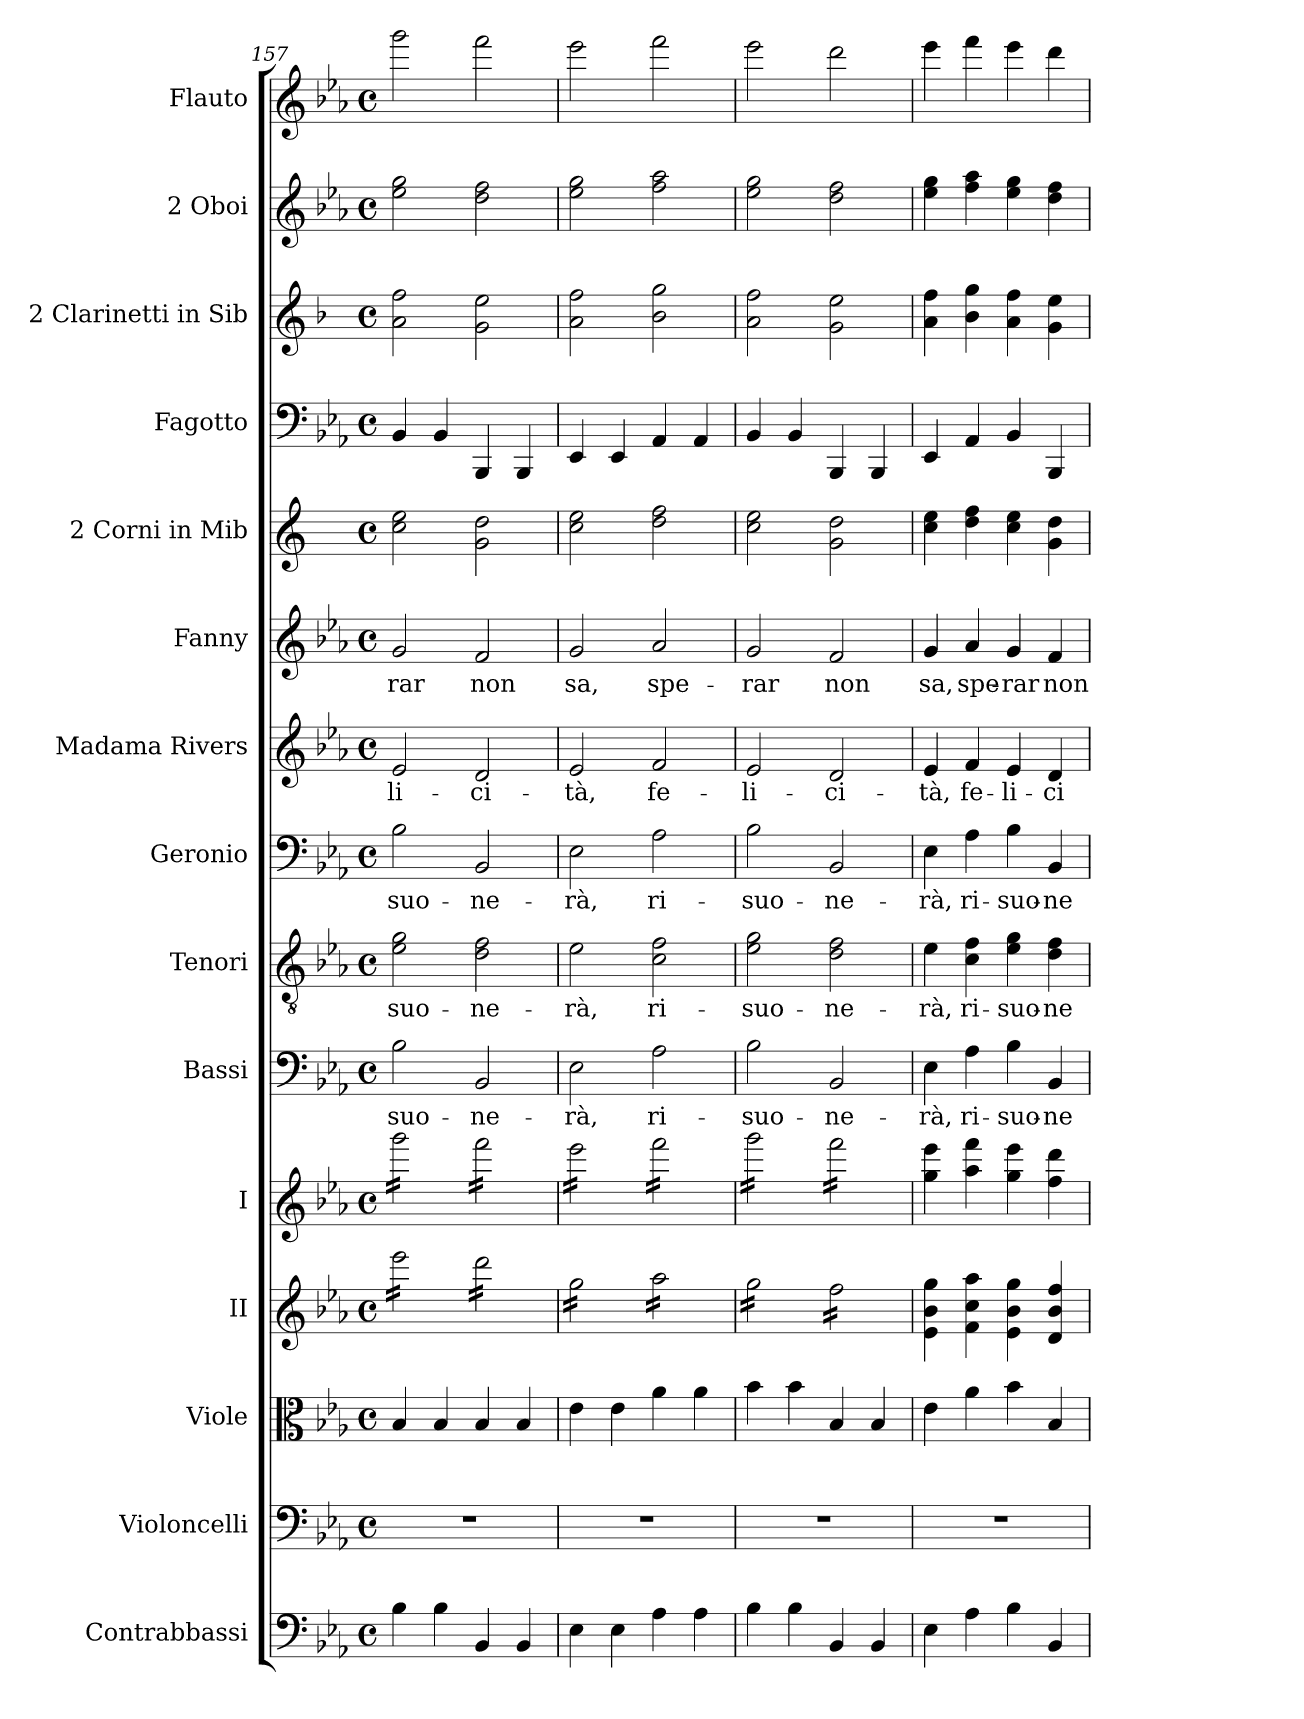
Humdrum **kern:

**kern	**kern	**kern	**kern	**kern	**kern	**text	**kern	**text	**kern	**text	**kern	**text	**kern	**text	**kern	**kern	**kern	**kern	**kern
*part15	*part14	*part13	*part12	*part11	*part10	*part10	*part9	*part9	*part8	*part8	*part7	*part7	*part6	*part6	*part5	*part4	*part3	*part2	*part1
*staff15	*staff14	*staff13	*staff12	*staff11	*staff10	*staff10	*staff9	*staff9	*staff8	*staff8	*staff7	*staff7	*staff6	*staff6	*staff5	*staff4	*staff3	*staff2	*staff1
*I"Contrabbassi	*I"Violoncelli	*I"Viole	*I"II	*I"I	*I"Bassi	*	*I"Tenori	*	*I"Geronio	*	*I"Madama Rivers	*	*I"Fanny	*	*I"2 Corni in Mib	*I"Fagotto	*I"2 Clarinetti in Sib	*I"2 Oboi	*I"Flauto
*I'Cb.	*I'Vc.	*I'Vle	*I'II	*I'I	*I'B.	*	*I'T.	*	*I'Ger.	*	*I'Mad.	*	*I'Fan.	*	*I'Cor. Mib	*I'Fg.	*I'Cl. Sib	*I'Ob.	*I'Fl.
*clefF4	*clefF4	*clefC3	*clefG2	*clefG2	*clefF4	*	*clefGv2	*	*clefF4	*	*clefG2	*	*clefG2	*	*clefG2	*clefF4	*clefG2	*clefG2	*clefG2
*	*	*	*	*	*	*	*	*	*	*	*	*	*	*	*	*	*ITrd1c2	*	*
*k[b-e-a-]	*k[b-e-a-]	*k[b-e-a-]	*k[b-e-a-]	*k[b-e-a-]	*k[b-e-a-]	*	*k[b-e-a-]	*	*k[b-e-a-]	*	*k[b-e-a-]	*	*k[b-e-a-]	*	*k[]	*k[b-e-a-]	*k[b-e-a-]	*k[b-e-a-]	*k[b-e-a-]
*E-:	*E-:	*E-:	*E-:	*E-:	*E-:	*	*E-:	*	*E-:	*	*E-:	*	*E-:	*	*C:	*E-:	*E-:	*E-:	*E-:
*M4/4	*M4/4	*M4/4	*M4/4	*M4/4	*M4/4	*	*M4/4	*	*M4/4	*	*M4/4	*	*M4/4	*	*M4/4	*M4/4	*M4/4	*M4/4	*M4/4
*met(c)	*met(c)	*met(c)	*met(c)	*met(c)	*met(c)	*	*met(c)	*	*met(c)	*	*met(c)	*	*met(c)	*	*met(c)	*met(c)	*met(c)	*met(c)	*met(c)
=157	=157	=157	=157	=157	=157	=157	=157	=157	=157	=157	=157	=157	=157	=157	=157	=157	=157	=157	=157
!	!	!	!	!	!	!LO:LY:b	!	!LO:LY:b	!	!LO:LY:b	!	!LO:LY:b	!	!LO:LY:b	!	!	!	!	!
*	*	*	*tremolo	*	*	*	*	*	*	*	*	*	*	*	*	*	*	*	*
*	*	*	*	*tremolo	*	*	*	*	*	*	*	*	*	*	*	*	*	*	*
4B-\	1r	4B-/	16eee-\LL	16ggg\LL	2B-\	-suo-	2e-\ 2g\	-suo-	2B-\	-suo-	2e-/	-li-	2g/	-rar	2cc\ 2ee\	4BB-/	2g\ 2ee-\	2ee-\ 2gg\	2ggg\
.	.	.	16eee-\	16ggg\	.	.	.	.	.	.	.	.	.	.	.	.	.	.	.
.	.	.	16eee-\	16ggg\	.	.	.	.	.	.	.	.	.	.	.	.	.	.	.
.	.	.	16eee-\	16ggg\	.	.	.	.	.	.	.	.	.	.	.	.	.	.	.
4B-\	.	4B-/	16eee-\	16ggg\	.	.	.	.	.	.	.	.	.	.	.	4BB-/	.	.	.
.	.	.	16eee-\	16ggg\	.	.	.	.	.	.	.	.	.	.	.	.	.	.	.
.	.	.	16eee-\	16ggg\	.	.	.	.	.	.	.	.	.	.	.	.	.	.	.
.	.	.	16eee-\JJ	16ggg\JJ	.	.	.	.	.	.	.	.	.	.	.	.	.	.	.
!	!	!	!	!	!	!LO:LY:b	!	!LO:LY:b	!	!LO:LY:b	!	!LO:LY:b	!	!LO:LY:b	!	!	!	!	!
4BB-/	.	4B-/	16ddd\LL	16fff\LL	2BB-/	-ne-	2d\ 2f\	-ne-	2BB-/	-ne-	2d/	-ci-	2f/	non	2g\ 2dd\	4BBB-/	2f\ 2dd\	2dd\ 2ff\	2fff\
.	.	.	16ddd\	16fff\	.	.	.	.	.	.	.	.	.	.	.	.	.	.	.
.	.	.	16ddd\	16fff\	.	.	.	.	.	.	.	.	.	.	.	.	.	.	.
.	.	.	16ddd\	16fff\	.	.	.	.	.	.	.	.	.	.	.	.	.	.	.
4BB-/	.	4B-/	16ddd\	16fff\	.	.	.	.	.	.	.	.	.	.	.	4BBB-/	.	.	.
.	.	.	16ddd\	16fff\	.	.	.	.	.	.	.	.	.	.	.	.	.	.	.
.	.	.	16ddd\	16fff\	.	.	.	.	.	.	.	.	.	.	.	.	.	.	.
.	.	.	16ddd\JJ	16fff\JJ	.	.	.	.	.	.	.	.	.	.	.	.	.	.	.
!!LO:PB:g=z
=158	=158	=158	=158	=158	=158	=158	=158	=158	=158	=158	=158	=158	=158	=158	=158	=158	=158	=158	=158
!	!	!	!	!	!	!LO:LY:b	!	!LO:LY:b	!	!LO:LY:b	!	!LO:LY:b	!	!LO:LY:b	!	!	!	!	!
4E-\	1r	4e-\	16gg\LL	16eee-\LL	2E-\	-rà,	2e-\	-rà,	2E-\	-rà,	2e-/	-tà,	2g/	sa,	2cc\ 2ee\	4EE-/	2g\ 2ee-\	2ee-\ 2gg\	2eee-\
.	.	.	16gg\	16eee-\	.	.	.	.	.	.	.	.	.	.	.	.	.	.	.
.	.	.	16gg\	16eee-\	.	.	.	.	.	.	.	.	.	.	.	.	.	.	.
.	.	.	16gg\	16eee-\	.	.	.	.	.	.	.	.	.	.	.	.	.	.	.
4E-\	.	4e-\	16gg\	16eee-\	.	.	.	.	.	.	.	.	.	.	.	4EE-/	.	.	.
.	.	.	16gg\	16eee-\	.	.	.	.	.	.	.	.	.	.	.	.	.	.	.
.	.	.	16gg\	16eee-\	.	.	.	.	.	.	.	.	.	.	.	.	.	.	.
.	.	.	16gg\JJ	16eee-\JJ	.	.	.	.	.	.	.	.	.	.	.	.	.	.	.
!	!	!	!	!	!	!LO:LY:b	!	!LO:LY:b	!	!LO:LY:b	!	!LO:LY:b	!	!LO:LY:b	!	!	!	!	!
4A-\	.	4a-\	16aa-\LL	16fff\LL	2A-\	ri-	2c\ 2f\	ri-	2A-\	ri-	2f/	fe-	2a-/	spe-	2dd\ 2ff\	4AA-/	2a-\ 2ff\	2ff\ 2aa-\	2fff\
.	.	.	16aa-\	16fff\	.	.	.	.	.	.	.	.	.	.	.	.	.	.	.
.	.	.	16aa-\	16fff\	.	.	.	.	.	.	.	.	.	.	.	.	.	.	.
.	.	.	16aa-\	16fff\	.	.	.	.	.	.	.	.	.	.	.	.	.	.	.
4A-\	.	4a-\	16aa-\	16fff\	.	.	.	.	.	.	.	.	.	.	.	4AA-/	.	.	.
.	.	.	16aa-\	16fff\	.	.	.	.	.	.	.	.	.	.	.	.	.	.	.
.	.	.	16aa-\	16fff\	.	.	.	.	.	.	.	.	.	.	.	.	.	.	.
.	.	.	16aa-\JJ	16fff\JJ	.	.	.	.	.	.	.	.	.	.	.	.	.	.	.
=159	=159	=159	=159	=159	=159	=159	=159	=159	=159	=159	=159	=159	=159	=159	=159	=159	=159	=159	=159
!	!	!	!	!	!	!LO:LY:b	!	!LO:LY:b	!	!LO:LY:b	!	!LO:LY:b	!	!LO:LY:b	!	!	!	!	!
4B-\	1r	4b-\	16gg\LL	16ggg\LL	2B-\	-suo-	2e-\ 2g\	-suo-	2B-\	-suo-	2e-/	-li-	2g/	-rar	2cc\ 2ee\	4BB-/	2g\ 2ee-\	2ee-\ 2gg\	2eee-\
.	.	.	16gg\	16ggg\	.	.	.	.	.	.	.	.	.	.	.	.	.	.	.
.	.	.	16gg\	16ggg\	.	.	.	.	.	.	.	.	.	.	.	.	.	.	.
.	.	.	16gg\	16ggg\	.	.	.	.	.	.	.	.	.	.	.	.	.	.	.
4B-\	.	4b-\	16gg\	16ggg\	.	.	.	.	.	.	.	.	.	.	.	4BB-/	.	.	.
.	.	.	16gg\	16ggg\	.	.	.	.	.	.	.	.	.	.	.	.	.	.	.
.	.	.	16gg\	16ggg\	.	.	.	.	.	.	.	.	.	.	.	.	.	.	.
.	.	.	16gg\JJ	16ggg\JJ	.	.	.	.	.	.	.	.	.	.	.	.	.	.	.
!	!	!	!	!	!	!LO:LY:b	!	!LO:LY:b	!	!LO:LY:b	!	!LO:LY:b	!	!LO:LY:b	!	!	!	!	!
4BB-/	.	4B-/	16ff\LL	16fff\LL	2BB-/	-ne-	2d\ 2f\	-ne-	2BB-/	-ne-	2d/	-ci-	2f/	non	2g\ 2dd\	4BBB-/	2f\ 2dd\	2dd\ 2ff\	2ddd\
.	.	.	16ff\	16fff\	.	.	.	.	.	.	.	.	.	.	.	.	.	.	.
.	.	.	16ff\	16fff\	.	.	.	.	.	.	.	.	.	.	.	.	.	.	.
.	.	.	16ff\	16fff\	.	.	.	.	.	.	.	.	.	.	.	.	.	.	.
4BB-/	.	4B-/	16ff\	16fff\	.	.	.	.	.	.	.	.	.	.	.	4BBB-/	.	.	.
.	.	.	16ff\	16fff\	.	.	.	.	.	.	.	.	.	.	.	.	.	.	.
.	.	.	16ff\	16fff\	.	.	.	.	.	.	.	.	.	.	.	.	.	.	.
.	.	.	16ff\JJ	16fff\JJ	.	.	.	.	.	.	.	.	.	.	.	.	.	.	.
*	*	*	*	*Xtremolo	*	*	*	*	*	*	*	*	*	*	*	*	*	*	*
*	*	*	*Xtremolo	*	*	*	*	*	*	*	*	*	*	*	*	*	*	*	*
=160	=160	=160	=160	=160	=160	=160	=160	=160	=160	=160	=160	=160	=160	=160	=160	=160	=160	=160	=160
!	!	!	!	!	!	!LO:LY:b	!	!LO:LY:b	!	!LO:LY:b	!	!LO:LY:b	!	!LO:LY:b	!	!	!	!	!
4E-\	1r	4e-\	4e-\ 4b-\ 4gg\	4gg\ 4eee-\	4E-\	-rà,	4e-\	-rà,	4E-\	-rà,	4e-/	-tà,	4g/	sa,	4cc\ 4ee\	4EE-/	4g\ 4ee-\	4ee-\ 4gg\	4eee-\
!	!	!	!	!	!	!LO:LY:b	!	!LO:LY:b	!	!LO:LY:b	!	!LO:LY:b	!	!LO:LY:b	!	!	!	!	!
4A-\	.	4a-\	4f\ 4cc\ 4aa-\	4aa-\ 4fff\	4A-\	ri-	4c\ 4f\	ri-	4A-\	ri-	4f/	fe-	4a-/	spe-	4dd\ 4ff\	4AA-/	4a-\ 4ff\	4ff\ 4aa-\	4fff\
!	!	!	!	!	!	!LO:LY:b	!	!LO:LY:b	!	!LO:LY:b	!	!LO:LY:b	!	!LO:LY:b	!	!	!	!	!
4B-\	.	4b-\	4e-\ 4b-\ 4gg\	4gg\ 4eee-\	4B-\	-suo-	4e-\ 4g\	-suo-	4B-\	-suo-	4e-/	-li-	4g/	-rar	4cc\ 4ee\	4BB-/	4g\ 4ee-\	4ee-\ 4gg\	4eee-\
!	!	!	!	!	!	!LO:LY:b	!	!LO:LY:b	!	!LO:LY:b	!	!LO:LY:b	!	!LO:LY:b	!	!	!	!	!
4BB-/	.	4B-/	4d/ 4b-/ 4ff/	4ff\ 4ddd\	4BB-/	-ne-	4d\ 4f\	-ne-	4BB-/	-ne-	4d/	-ci-	4f/	non	4g\ 4dd\	4BBB-/	4f\ 4dd\	4dd\ 4ff\	4ddd\
=	=	=	=	=	=	=	=	=	=	=	=	=	=	=	=	=	=	=	=
*-	*-	*-	*-	*-	*-	*-	*-	*-	*-	*-	*-	*-	*-	*-	*-	*-	*-	*-	*-
